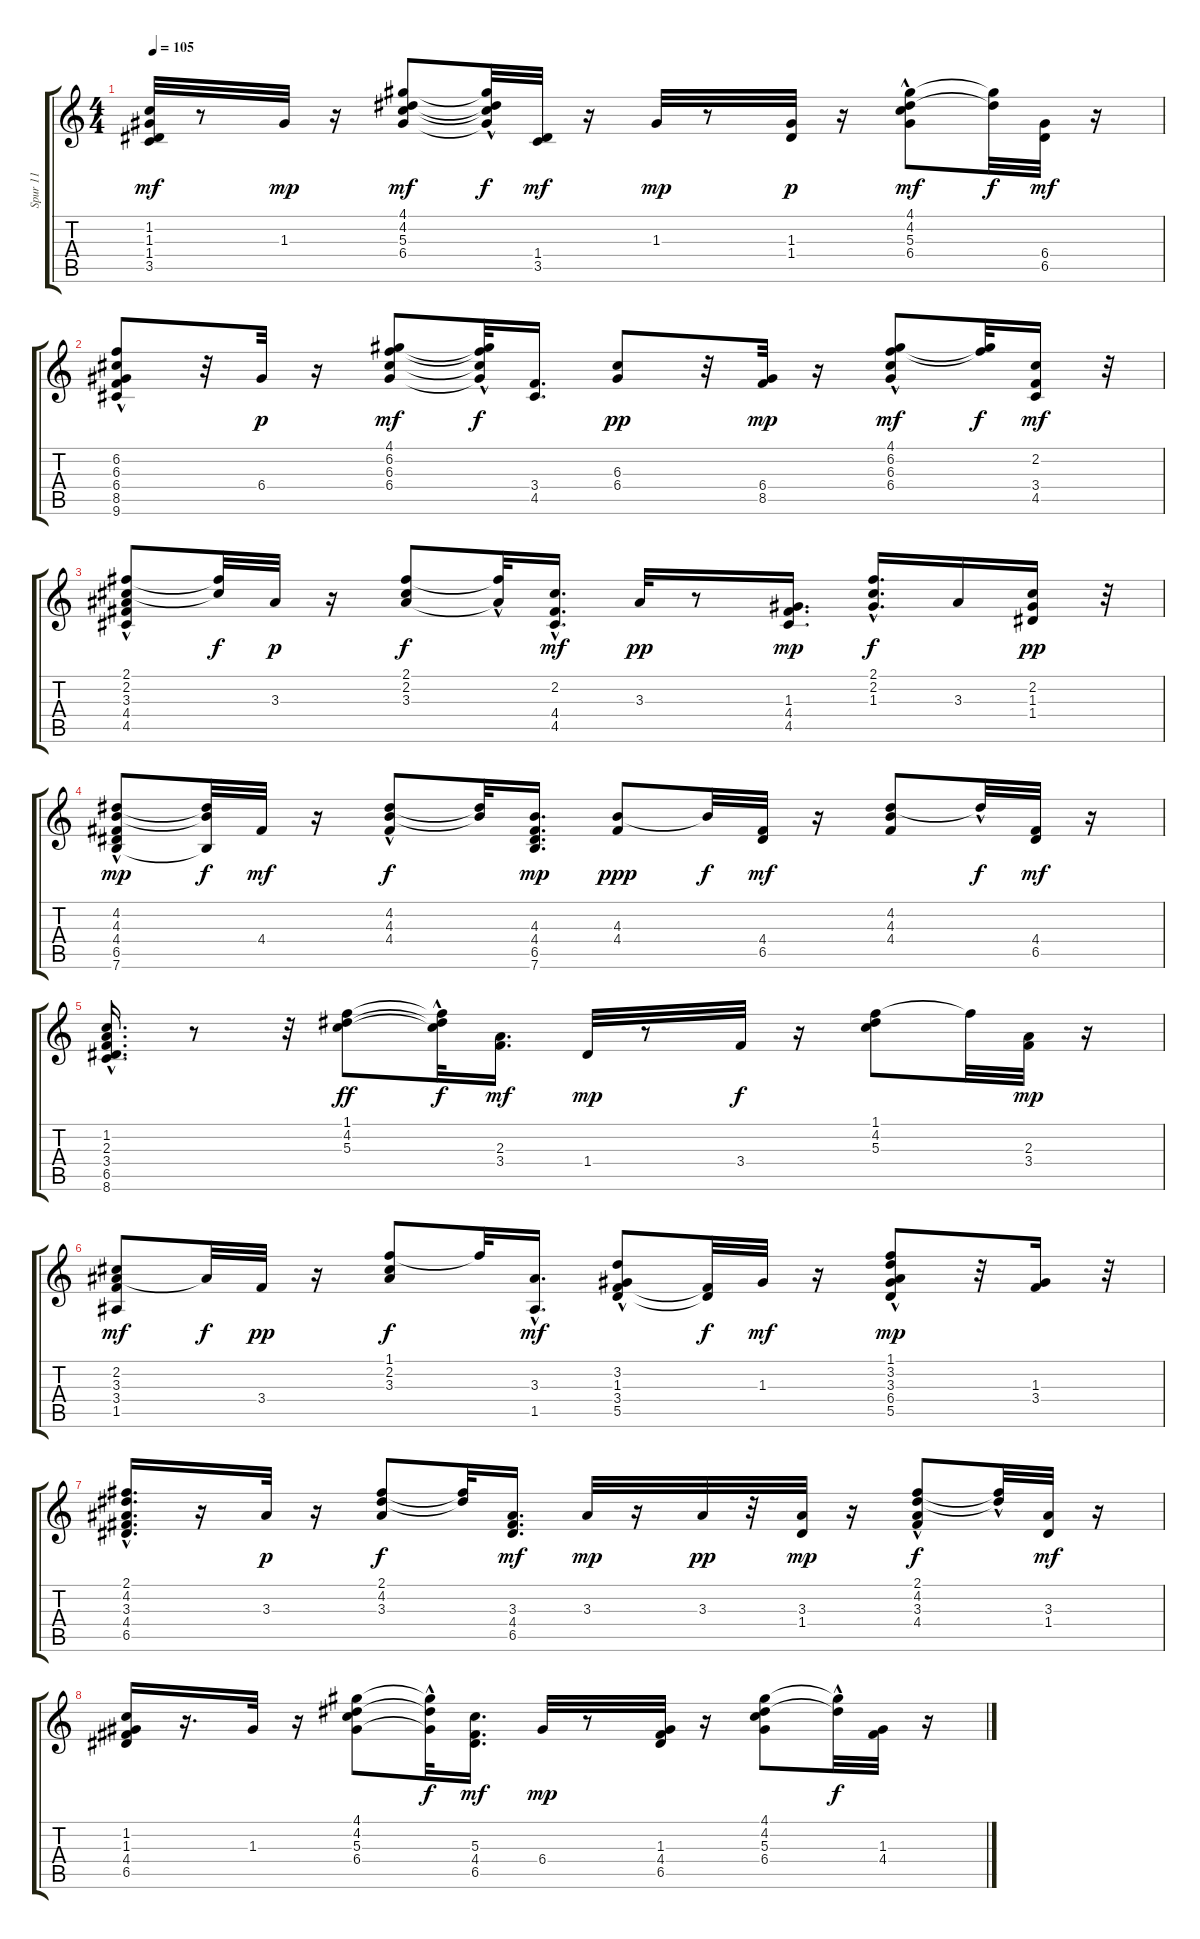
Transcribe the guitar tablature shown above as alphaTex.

\track ("Spur 11" "Spur 11") {instrument acousticguitarsteel}
\staff {score tabs}
\tuning (E4 B3 G3 D3 A2 E2) {hide}
\ts (4 4)
\tempo 105
\clef g2
\ks c
(1.2 1.3 1.4 3.5).32{dy mf} r.8 1.3.32{dy mp} r.16 (4.1 4.2 5.3 6.4).8{dy mf} (4.1{t} 4.2{t} 5.3{hac t} 6.4{t}).32{dy f} (1.4 3.5).32{dy mf} r.16 1.3.32{dy mp} r.8 (1.3 1.4).32{dy p} r.16 (4.1 4.2 5.3 6.4{hac}).8{dy mf} (4.1{t} 4.2{t}).32{dy f} (6.4 6.5).32{dy mf} r.16 |
(6.2{hac} 6.3 6.4 8.5 9.6).8 r.32 6.4.32{dy p} r.16 (4.1 6.2 6.3 6.4).8{dy mf} (4.1{t} 6.2{hac t} 6.3{hac t} 6.4{hac t}).32{dy f} (3.4 4.5).16{d} (6.3 6.4).8{dy pp} r.32 (6.4 8.5).32{dy mp} r.16 (4.1 6.2 6.3{hac} 6.4{hac}).8{dy mf} (4.1{t} 6.2{t}).32{dy f} (2.2 3.4 4.5).16{dy mf} r.32 |
(2.1 2.2 3.3{hac} 4.4{hac} 4.5{hac}).8 (2.1{t} 2.2{t}).32{dy f} 3.3.32{dy p} r.16 (2.1 2.2 3.3).8{dy f} (2.1{hac t} 3.3{t}).32 (2.2{hac} 4.4 4.5).16{d dy mf} 3.3.32{dy pp} r.8 (1.3 4.4 4.5).16{d dy mp} (2.1{hac} 2.2{hac} 1.3).16{d dy f} 3.3.16 (2.2 1.3 1.4).16{dy pp} r.32 |
(4.2 4.3 4.4{hac} 6.5 7.6).8{dy mp} (4.2{t} 4.3{t} 7.6{t}).32{dy f} 4.4.32{dy mf} r.16 (4.2 4.3 4.4{hac}).8{dy f} (4.2{t} 4.3{t}).32 (4.3 4.4 6.5 7.6).16{d dy mp} (4.3 4.4).8{dy ppp} 4.3{t}.32{dy f} (4.4 6.5).32{dy mf} r.16 (4.2 4.3 4.4).8 4.2{hac t}.32{dy f} (4.4 6.5).32{dy mf} r.16 |
(1.2 2.3{hac} 3.4 6.5 8.6).16{d} r.8 r.32 (1.1 4.2 5.3).8{dy ff} (1.1{t} 4.2{hac t} 5.3{t}).32{dy f} (2.3 3.4).16{d dy mf} 1.4.32{dy mp} r.8 3.4.32{dy f} r.16 (1.1 4.2 5.3).8 1.1{t}.32 (2.3 3.4).32{dy mp} r.16 |
(2.2 3.3 3.4 1.5).8{dy mf} 3.3{t}.32{dy f} 3.4.32{dy pp} r.16 (1.1 2.2 3.3).8{dy f} 1.1{t}.32 (3.3{hac} 1.5).16{d dy mf} (3.2 1.3{hac} 3.4 5.5).8 (3.4{t} 5.5{t}).32{dy f} 1.3.32{dy mf} r.16 (1.1 3.2{hac} 3.3 6.4 5.5).8{dy mp} r.32 (1.3 3.4).16 r.32 |
(2.1{hac} 4.2 3.3 4.4 6.5).16{d} r.16 3.3.32{dy p} r.16 (2.1 4.2 3.3).8{dy f} (2.1{t} 4.2{t}).32 (3.3 4.4 6.5).16{d dy mf} 3.3.32{dy mp} r.16 3.3.32{dy pp} r.32 (3.3 1.4).32{dy mp} r.16 (2.1 4.2 3.3{hac} 4.4).8{dy f} (2.1{hac t} 4.2{hac t}).32 (3.3 1.4).32{dy mf} r.16 |
(1.2 1.3 4.4 6.5).16 r.16{d} 1.3.32 r.16 (4.1 4.2 5.3 6.4).8 (4.1{t} 4.2{hac t} 6.4{t}).32{dy f} (5.3 4.4 6.5).16{d dy mf} 6.4.32{dy mp} r.8 (1.3 4.4 6.5).32 r.16 (4.1 4.2 5.3 6.4).8 (4.1{t} 4.2{hac t}).32{dy f} (1.3 4.4).32 r.16
